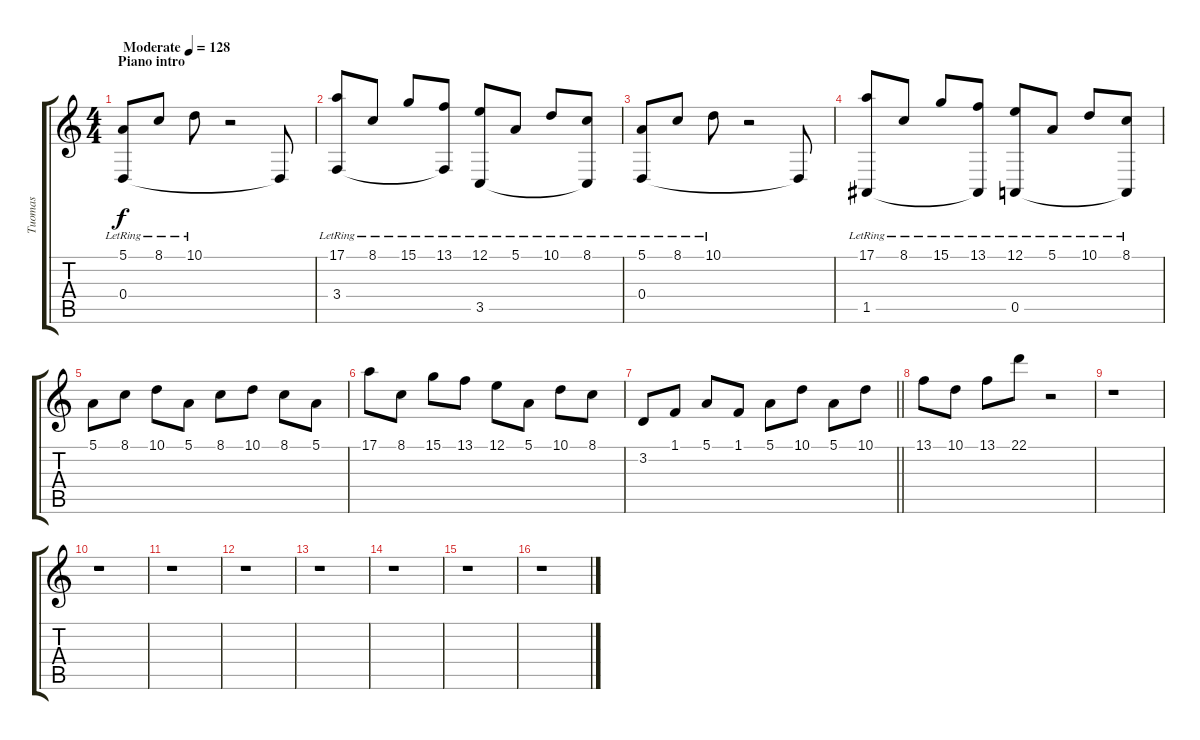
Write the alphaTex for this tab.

\track ("Tuomas" "Tuomas") {instrument acousticgrandpiano}
\staff {score tabs}
\tuning (E4 B3 G3 D3 A2 E2) {hide}
\ts (4 4)
\section ("" "Piano intro")
\tempo (128 "Moderate")
\clef g2
\ks c
(5.1{lr} 0.4).8{dy f instrument acousticgrandpiano} 8.1{lr}.8 10.1{lr}.8 r.2 0.4{t}.8 |
(17.1{lr} 3.4).8 8.1{lr}.8 15.1{lr}.8 (13.1{lr} 3.4{t}).8 (12.1{lr} 3.5).8 5.1{lr}.8 10.1{lr}.8 (8.1{lr} 3.5{t}).8 |
(5.1{lr} 0.4).8 8.1{lr}.8 10.1{lr}.8 r.2 0.4{t}.8 |
(17.1{lr} 1.5).8 8.1{lr}.8 15.1{lr}.8 (13.1{lr} 1.5{t}).8 (12.1{lr} 0.5).8 5.1{lr}.8 10.1{lr}.8 (8.1{lr} 0.5{t}).8 |
5.1.8 8.1.8 10.1.8 5.1.8 8.1.8 10.1.8 8.1.8 5.1.8 |
17.1.8 8.1.8 15.1.8 13.1.8 12.1.8 5.1.8 10.1.8 8.1.8 |
\barLineRight lightlight
3.2.8 1.1.8 5.1.8 1.1.8 5.1.8 10.1.8 5.1.8 10.1.8 |
13.1.8 10.1.8 13.1.8 22.1.8 r.2 |
r.1 |
r.1 |
r.1 |
r.1 |
r.1 |
r.1 |
r.1 |
r.1
